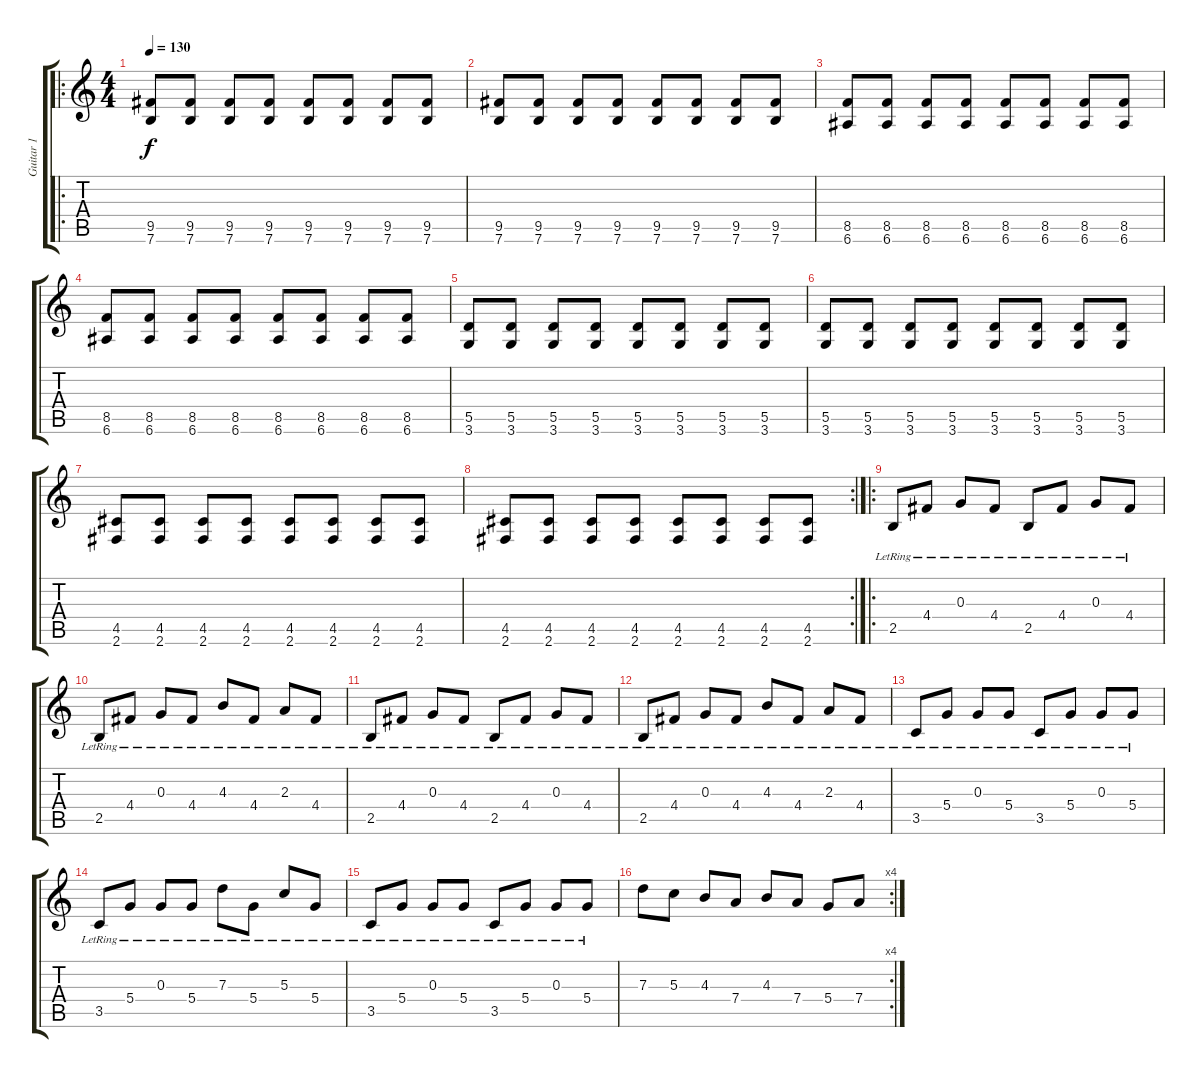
\track ("Guitar 1" "Guitar 1") {instrument electricguitarclean}
\staff {score tabs}
\tuning (E4 B3 G3 D3 A2 E2) {hide}
\ro
\ts (4 4)
\tempo 130
\clef g2
\ks c
(9.5 7.6).8{dy f instrument distortionguitar} (9.5 7.6).8 (9.5 7.6).8 (9.5 7.6).8 (9.5 7.6).8 (9.5 7.6).8 (9.5 7.6).8 (9.5 7.6).8 |
(9.5 7.6).8 (9.5 7.6).8 (9.5 7.6).8 (9.5 7.6).8 (9.5 7.6).8 (9.5 7.6).8 (9.5 7.6).8 (9.5 7.6).8 |
(8.5 6.6).8 (8.5 6.6).8 (8.5 6.6).8 (8.5 6.6).8 (8.5 6.6).8 (8.5 6.6).8 (8.5 6.6).8 (8.5 6.6).8 |
(8.5 6.6).8 (8.5 6.6).8 (8.5 6.6).8 (8.5 6.6).8 (8.5 6.6).8 (8.5 6.6).8 (8.5 6.6).8 (8.5 6.6).8 |
(5.5 3.6).8 (5.5 3.6).8 (5.5 3.6).8 (5.5 3.6).8 (5.5 3.6).8 (5.5 3.6).8 (5.5 3.6).8 (5.5 3.6).8 |
(5.5 3.6).8 (5.5 3.6).8 (5.5 3.6).8 (5.5 3.6).8 (5.5 3.6).8 (5.5 3.6).8 (5.5 3.6).8 (5.5 3.6).8 |
(4.5 2.6).8 (4.5 2.6).8 (4.5 2.6).8 (4.5 2.6).8 (4.5 2.6).8 (4.5 2.6).8 (4.5 2.6).8 (4.5 2.6).8 |
\rc 2
(4.5 2.6).8 (4.5 2.6).8 (4.5 2.6).8 (4.5 2.6).8 (4.5 2.6).8 (4.5 2.6).8 (4.5 2.6).8 (4.5 2.6).8 |
\ro
2.5{lr}.8{instrument electricguitarclean} 4.4{lr}.8 0.3{lr}.8 4.4{lr}.8 2.5{lr}.8 4.4{lr}.8 0.3{lr}.8 4.4{lr}.8 |
2.5{lr}.8 4.4{lr}.8 0.3{lr}.8 4.4{lr}.8 4.3{lr}.8 4.4{lr}.8 2.3{lr}.8 4.4{lr}.8 |
2.5{lr}.8 4.4{lr}.8 0.3{lr}.8 4.4{lr}.8 2.5{lr}.8 4.4{lr}.8 0.3{lr}.8 4.4{lr}.8 |
2.5{lr}.8 4.4{lr}.8 0.3{lr}.8 4.4{lr}.8 4.3{lr}.8 4.4{lr}.8 2.3{lr}.8 4.4{lr}.8 |
3.5{lr}.8 5.4{lr}.8 0.3{lr}.8 5.4{lr}.8 3.5{lr}.8 5.4{lr}.8 0.3{lr}.8 5.4{lr}.8 |
3.5{lr}.8 5.4{lr}.8 0.3{lr}.8 5.4{lr}.8 7.3{lr}.8 5.4{lr}.8 5.3{lr}.8 5.4{lr}.8 |
3.5{lr}.8 5.4{lr}.8 0.3{lr}.8 5.4{lr}.8 3.5{lr}.8 5.4{lr}.8 0.3{lr}.8 5.4{lr}.8 |
\rc 4
7.3.8 5.3.8 4.3.8 7.4.8 4.3.8 7.4.8 5.4.8 7.4.8
